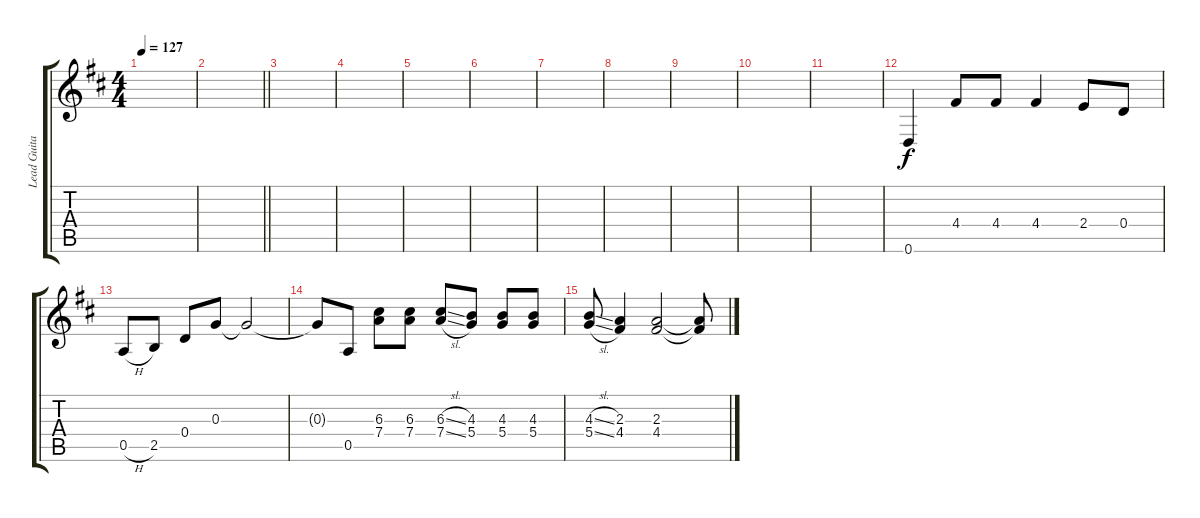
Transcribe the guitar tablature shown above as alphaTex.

\track ("Lead Guitar" "Lead Guita") {instrument acousticguitarsteel}
\staff {score tabs}
\tuning (E4 B3 G3 D3 A2 D2) {hide}
\ts (4 4)
\tempo 127
\clef g2
\ks d
|
\barLineRight lightlight
|
|
|
|
|
|
|
|
|
|
0.6.4 4.4.8 4.4.8 4.4.4 2.4.8 0.4.8 |
0.5{h}.8 2.5.8 0.4.8 0.3.8 0.3{t}.2 |
0.3{t}.8 0.5.8 (6.3 7.4).8 (6.3 7.4).8 (6.3{sl} 7.4{sl}).8 (4.3 5.4).8 (4.3 5.4).8 (4.3 5.4).8 |
(4.3{sl} 5.4{sl}).8 (2.3 4.4).4 (2.3 4.4).2 (2.3{t} 4.4{t}).8
